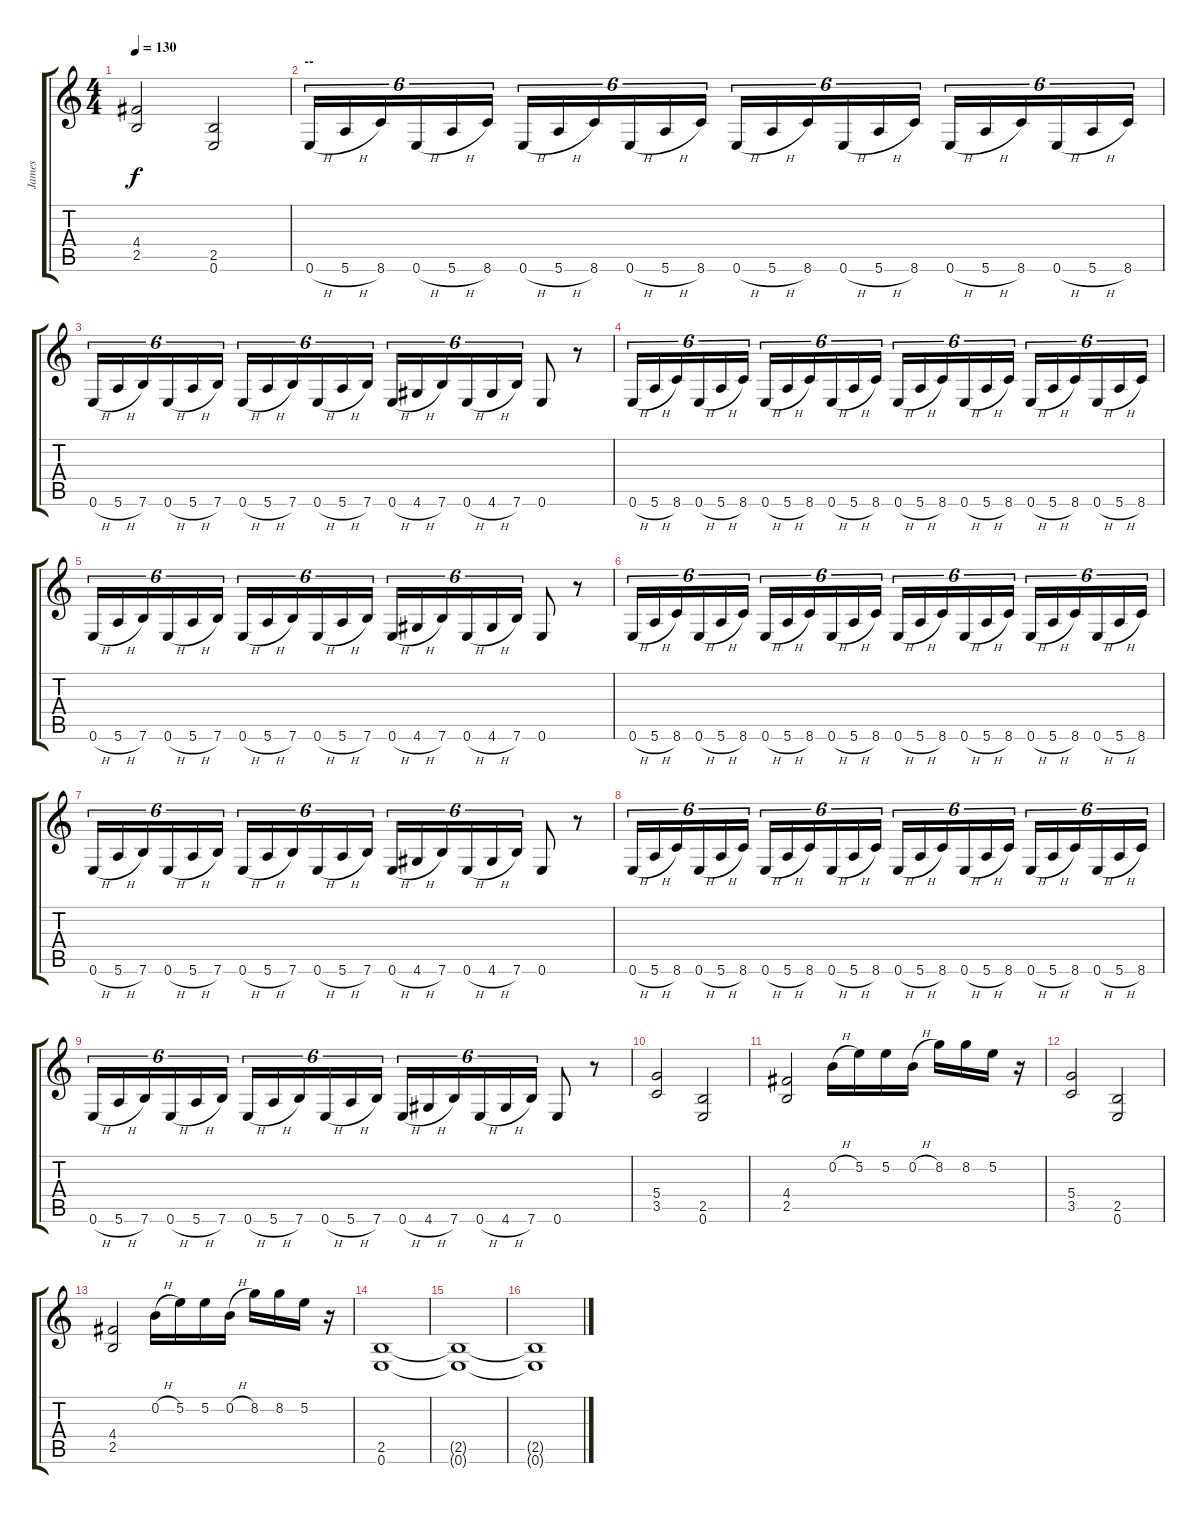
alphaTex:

\track ("James" "James") {instrument distortionguitar}
\staff {score tabs}
\tuning (E4 B3 G3 D3 A2 E2) {hide}
\ts (4 4)
\tempo 130
\clef g2
\ks c
(4.4 2.5).2{dy f} (2.5 0.6).2 |
\section ("" "--")
0.6{h}.16{tu (6 4)} 5.6{h}.16{tu (6 4)} 8.6.16{tu (6 4)} 0.6{h}.16{tu (6 4)} 5.6{h}.16{tu (6 4)} 8.6.16{tu (6 4)} 0.6{h}.16{tu (6 4)} 5.6{h}.16{tu (6 4)} 8.6.16{tu (6 4)} 0.6{h}.16{tu (6 4)} 5.6{h}.16{tu (6 4)} 8.6.16{tu (6 4)} 0.6{h}.16{tu (6 4)} 5.6{h}.16{tu (6 4)} 8.6.16{tu (6 4)} 0.6{h}.16{tu (6 4)} 5.6{h}.16{tu (6 4)} 8.6.16{tu (6 4)} 0.6{h}.16{tu (6 4)} 5.6{h}.16{tu (6 4)} 8.6.16{tu (6 4)} 0.6{h}.16{tu (6 4)} 5.6{h}.16{tu (6 4)} 8.6.16{tu (6 4)} |
0.6{h}.16{tu (6 4)} 5.6{h}.16{tu (6 4)} 7.6.16{tu (6 4)} 0.6{h}.16{tu (6 4)} 5.6{h}.16{tu (6 4)} 7.6.16{tu (6 4)} 0.6{h}.16{tu (6 4)} 5.6{h}.16{tu (6 4)} 7.6.16{tu (6 4)} 0.6{h}.16{tu (6 4)} 5.6{h}.16{tu (6 4)} 7.6.16{tu (6 4)} 0.6{h}.16{tu (6 4)} 4.6{h}.16{tu (6 4)} 7.6.16{tu (6 4)} 0.6{h}.16{tu (6 4)} 4.6{h}.16{tu (6 4)} 7.6.16{tu (6 4)} 0.6.8 r.8 |
0.6{h}.16{tu (6 4)} 5.6{h}.16{tu (6 4)} 8.6.16{tu (6 4)} 0.6{h}.16{tu (6 4)} 5.6{h}.16{tu (6 4)} 8.6.16{tu (6 4)} 0.6{h}.16{tu (6 4)} 5.6{h}.16{tu (6 4)} 8.6.16{tu (6 4)} 0.6{h}.16{tu (6 4)} 5.6{h}.16{tu (6 4)} 8.6.16{tu (6 4)} 0.6{h}.16{tu (6 4)} 5.6{h}.16{tu (6 4)} 8.6.16{tu (6 4)} 0.6{h}.16{tu (6 4)} 5.6{h}.16{tu (6 4)} 8.6.16{tu (6 4)} 0.6{h}.16{tu (6 4)} 5.6{h}.16{tu (6 4)} 8.6.16{tu (6 4)} 0.6{h}.16{tu (6 4)} 5.6{h}.16{tu (6 4)} 8.6.16{tu (6 4)} |
0.6{h}.16{tu (6 4)} 5.6{h}.16{tu (6 4)} 7.6.16{tu (6 4)} 0.6{h}.16{tu (6 4)} 5.6{h}.16{tu (6 4)} 7.6.16{tu (6 4)} 0.6{h}.16{tu (6 4)} 5.6{h}.16{tu (6 4)} 7.6.16{tu (6 4)} 0.6{h}.16{tu (6 4)} 5.6{h}.16{tu (6 4)} 7.6.16{tu (6 4)} 0.6{h}.16{tu (6 4)} 4.6{h}.16{tu (6 4)} 7.6.16{tu (6 4)} 0.6{h}.16{tu (6 4)} 4.6{h}.16{tu (6 4)} 7.6.16{tu (6 4)} 0.6.8 r.8 |
0.6{h}.16{tu (6 4)} 5.6{h}.16{tu (6 4)} 8.6.16{tu (6 4)} 0.6{h}.16{tu (6 4)} 5.6{h}.16{tu (6 4)} 8.6.16{tu (6 4)} 0.6{h}.16{tu (6 4)} 5.6{h}.16{tu (6 4)} 8.6.16{tu (6 4)} 0.6{h}.16{tu (6 4)} 5.6{h}.16{tu (6 4)} 8.6.16{tu (6 4)} 0.6{h}.16{tu (6 4)} 5.6{h}.16{tu (6 4)} 8.6.16{tu (6 4)} 0.6{h}.16{tu (6 4)} 5.6{h}.16{tu (6 4)} 8.6.16{tu (6 4)} 0.6{h}.16{tu (6 4)} 5.6{h}.16{tu (6 4)} 8.6.16{tu (6 4)} 0.6{h}.16{tu (6 4)} 5.6{h}.16{tu (6 4)} 8.6.16{tu (6 4)} |
0.6{h}.16{tu (6 4)} 5.6{h}.16{tu (6 4)} 7.6.16{tu (6 4)} 0.6{h}.16{tu (6 4)} 5.6{h}.16{tu (6 4)} 7.6.16{tu (6 4)} 0.6{h}.16{tu (6 4)} 5.6{h}.16{tu (6 4)} 7.6.16{tu (6 4)} 0.6{h}.16{tu (6 4)} 5.6{h}.16{tu (6 4)} 7.6.16{tu (6 4)} 0.6{h}.16{tu (6 4)} 4.6{h}.16{tu (6 4)} 7.6.16{tu (6 4)} 0.6{h}.16{tu (6 4)} 4.6{h}.16{tu (6 4)} 7.6.16{tu (6 4)} 0.6.8 r.8 |
0.6{h}.16{tu (6 4)} 5.6{h}.16{tu (6 4)} 8.6.16{tu (6 4)} 0.6{h}.16{tu (6 4)} 5.6{h}.16{tu (6 4)} 8.6.16{tu (6 4)} 0.6{h}.16{tu (6 4)} 5.6{h}.16{tu (6 4)} 8.6.16{tu (6 4)} 0.6{h}.16{tu (6 4)} 5.6{h}.16{tu (6 4)} 8.6.16{tu (6 4)} 0.6{h}.16{tu (6 4)} 5.6{h}.16{tu (6 4)} 8.6.16{tu (6 4)} 0.6{h}.16{tu (6 4)} 5.6{h}.16{tu (6 4)} 8.6.16{tu (6 4)} 0.6{h}.16{tu (6 4)} 5.6{h}.16{tu (6 4)} 8.6.16{tu (6 4)} 0.6{h}.16{tu (6 4)} 5.6{h}.16{tu (6 4)} 8.6.16{tu (6 4)} |
0.6{h}.16{tu (6 4)} 5.6{h}.16{tu (6 4)} 7.6.16{tu (6 4)} 0.6{h}.16{tu (6 4)} 5.6{h}.16{tu (6 4)} 7.6.16{tu (6 4)} 0.6{h}.16{tu (6 4)} 5.6{h}.16{tu (6 4)} 7.6.16{tu (6 4)} 0.6{h}.16{tu (6 4)} 5.6{h}.16{tu (6 4)} 7.6.16{tu (6 4)} 0.6{h}.16{tu (6 4)} 4.6{h}.16{tu (6 4)} 7.6.16{tu (6 4)} 0.6{h}.16{tu (6 4)} 4.6{h}.16{tu (6 4)} 7.6.16{tu (6 4)} 0.6.8 r.8 |
(5.4 3.5).2 (2.5 0.6).2 |
(4.4 2.5).2 0.2{h}.16 5.2.16 5.2.16 0.2{h}.16 8.2.16 8.2.16 5.2.16 r.16 |
(5.4 3.5).2 (2.5 0.6).2 |
(4.4 2.5).2 0.2{h}.16 5.2.16 5.2.16 0.2{h}.16 8.2.16 8.2.16 5.2.16 r.16 |
(2.5 0.6).1 |
(2.5{t} 0.6{t}).1 |
(2.5{t} 0.6{t}).1
